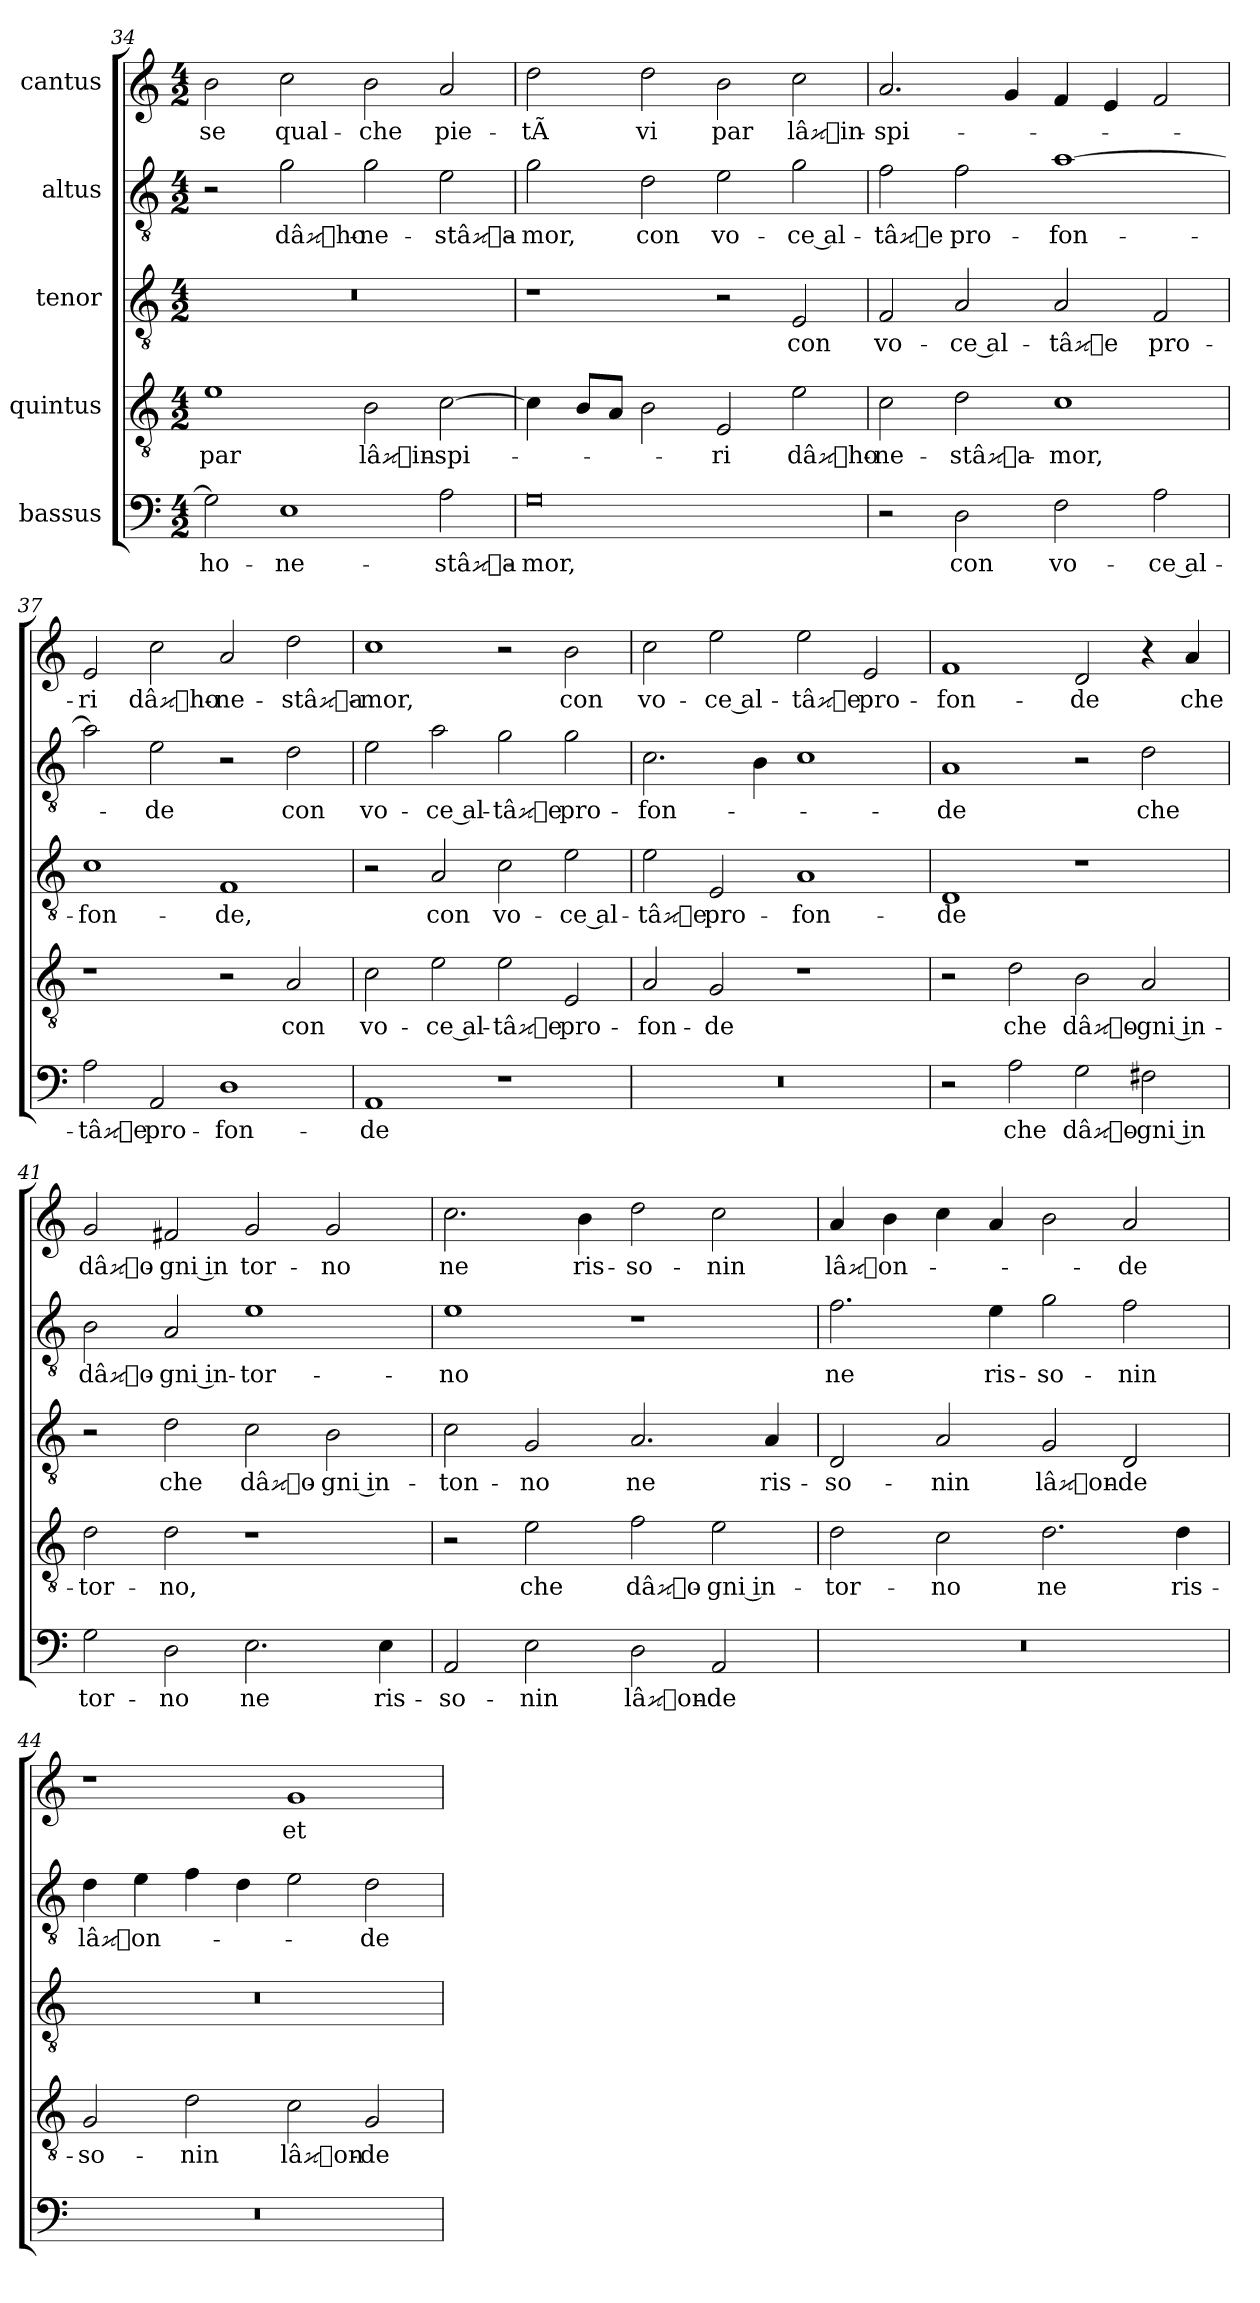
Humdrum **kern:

**kern	**text	**kern	**text	**kern	**text	**kern	**text	**kern	**text
*part5	*part5	*part4	*part4	*part3	*part3	*part2	*part2	*part1	*part1
*staff5	*staff5	*staff4	*staff4	*staff3	*staff3	*staff2	*staff2	*staff1	*staff1
*I"bassus	*	*I"quintus	*	*I"tenor	*	*I"altus	*	*I"cantus	*
*clefF4	*	*clefGv2	*	*clefGv2	*	*clefGv2	*	*clefG2	*
*k[]	*	*k[]	*	*k[]	*	*k[]	*	*k[]	*
*M4/2	*	*M4/2	*	*M4/2	*	*M4/2	*	*M4/2	*
=34	=34	=34	=34	=34	=34	=34	=34	=34	=34
2G\]	-ho-	1e\	par	0r	.	2r	.	2b\	se
1E\	-ne-	.	.	.	.	2g\	dâho-	2cc\	qual-
.	.	2B\	lâin-	.	.	2g\	-ne-	2b\	-che
2A\	-stâa-	[2c\	-spi-	.	.	2e\	-stâa-	2a/	pie-
=35	=35	=35	=35	=35	=35	=35	=35	=35	=35
0G\	-mor,	4c\]	.	1r	.	2g\	-mor,	2dd\	-tÃ
.	.	8B/L	.	.	.	.	.	.	.
.	.	8A/J	.	.	.	.	.	.	.
.	.	2B\	.	.	.	2d\	con	2dd\	vi
.	.	2E/	-ri	2r	.	2e\	vo-	2b\	par
.	.	2e\	dâho-	2E/	con	2g\	-ce al-	2cc\	lâin-
=36	=36	=36	=36	=36	=36	=36	=36	=36	=36
2r	.	2c\	-ne-	2F/	vo-	2f\	-tâe	2.a/	-spi-
2D\	con	2d\	-stâa-	2A/	-ce al-	2f\	pro-	.	.
.	.	.	.	.	.	.	.	4g/	.
2F\	vo-	1c\	-mor,	2A/	-tâe	[1a\	-fon-	4f/	.
.	.	.	.	.	.	.	.	4e/	.
2A\	-ce al-	.	.	2F/	pro-	.	.	2f/	.
=37	=37	=37	=37	=37	=37	=37	=37	=37	=37
2A\	-tâe	1r	.	1c\	-fon-	2a\]	.	2e/	-ri
2AA/	pro-	.	.	.	.	2e\	-de	2cc\	dâho-
1D\	-fon-	2r	.	1F/	-de,	2r	.	2a/	-ne-
.	.	2A/	con	.	.	2d\	con	2dd\	-stâa-
=38	=38	=38	=38	=38	=38	=38	=38	=38	=38
1AA/	-de	2c\	vo-	2r	.	2e\	vo-	1cc\	-mor,
.	.	2e\	-ce al-	2A/	con	2a\	-ce al-	.	.
1r	.	2e\	-tâe	2c\	vo-	2g\	-tâe	2r	.
.	.	2E/	pro-	2e\	-ce al-	2g\	pro-	2b\	con
=39	=39	=39	=39	=39	=39	=39	=39	=39	=39
0r	.	2A/	-fon-	2e\	-tâe	2.c\	-fon-	2cc\	vo-
.	.	2G/	-de	2E/	pro-	.	.	2ee\	-ce al-
.	.	.	.	.	.	4B\	.	.	.
.	.	1r	.	1A/	-fon-	1c\	.	2ee\	-tâe
.	.	.	.	.	.	.	.	2e/	pro-
=40	=40	=40	=40	=40	=40	=40	=40	=40	=40
2r	.	2r	.	1D/	-de	1A/	-de	1f/	-fon-
2A\	che	2d\	che	.	.	.	.	.	.
2G\	dâo-	2B\	dâo-	1r	.	2r	.	2d/	-de
2F#X\	-gni in	2A/	-gni in-	.	.	2d\	che	4r	.
.	.	.	.	.	.	.	.	4a/	che
=41	=41	=41	=41	=41	=41	=41	=41	=41	=41
2G\	tor-	2d\	-tor-	2r	.	2B\	dâo-	2g/	dâo-
2D\	-no	2d\	-no,	2d\	che	2A/	-gni in-	2f#X/	-gni in
2.E\	ne	1r	.	2c\	dâo-	1e\	-tor-	2g/	tor-
.	.	.	.	2B\	-gni in-	.	.	2g/	-no
4E\	ris-	.	.	.	.	.	.	.	.
=42	=42	=42	=42	=42	=42	=42	=42	=42	=42
2AA/	-so-	2r	.	2c\	-ton-	1e\	-no	2.cc\	ne
2E\	-nin	2e\	che	2G/	-no	.	.	.	.
.	.	.	.	.	.	.	.	4b\	ris-
2D\	lâon-	2f\	dâo-	2.A/	ne	1r	.	2dd\	-so-
2AA/	-de	2e\	-gni in-	.	.	.	.	2cc\	-nin
.	.	.	.	4A/	ris-	.	.	.	.
=43	=43	=43	=43	=43	=43	=43	=43	=43	=43
0r	.	2d\	-tor-	2D/	-so-	2.f\	ne	4a/	lâon-
.	.	.	.	.	.	.	.	4b\	.
.	.	2c\	-no	2A/	-nin	.	.	4cc\	.
.	.	.	.	.	.	4e\	ris-	4a/	.
.	.	2.d\	ne	2G/	lâon-	2g\	-so-	2b\	.
.	.	.	.	2D/	-de	2f\	-nin	2a/	-de
.	.	4d\	ris-	.	.	.	.	.	.
=44	=44	=44	=44	=44	=44	=44	=44	=44	=44
0r	.	2G/	-so-	0r	.	4d\	lâon-	1r	.
.	.	.	.	.	.	4e\	.	.	.
.	.	2d\	-nin	.	.	4f\	.	.	.
.	.	.	.	.	.	4d\	.	.	.
.	.	2c\	lâon-	.	.	2e\	.	1g/	et
.	.	2G/	-de	.	.	2d\	-de	.	.
=	=	=	=	=	=	=	=	=	=
*-	*-	*-	*-	*-	*-	*-	*-	*-	*-
